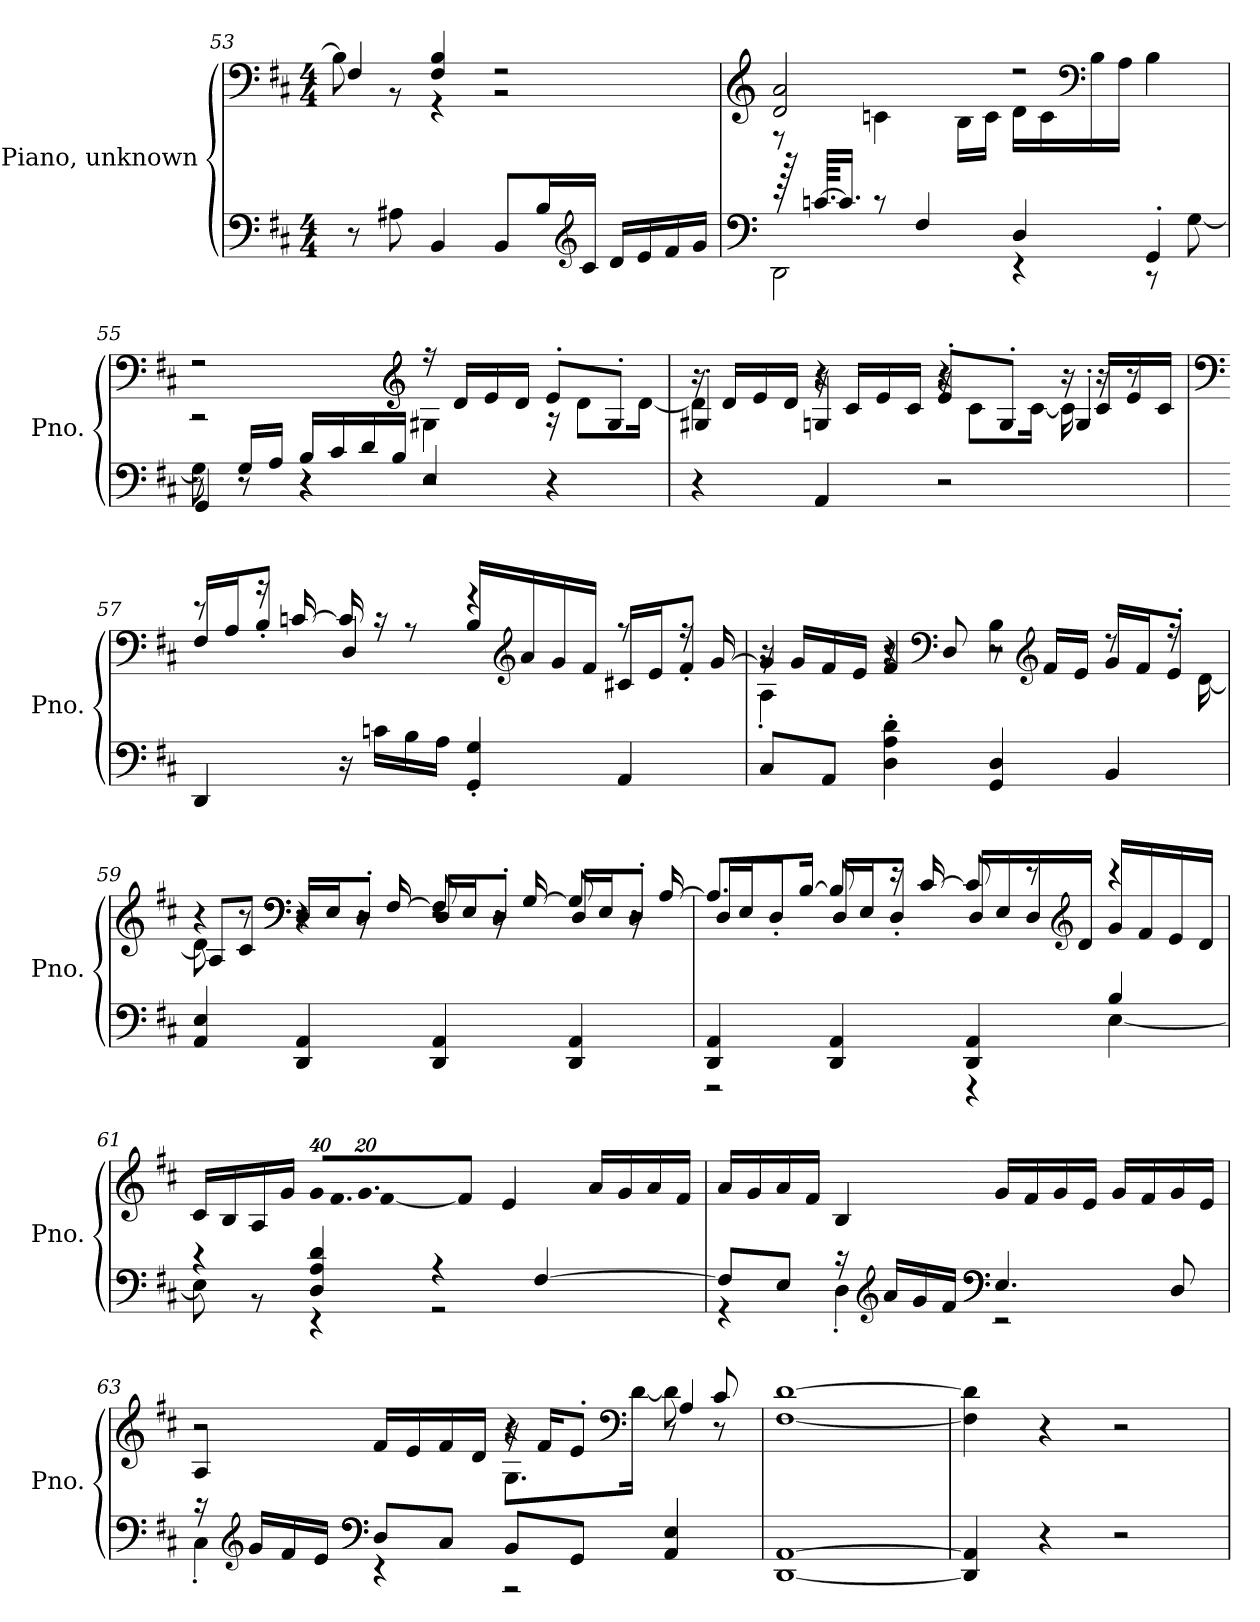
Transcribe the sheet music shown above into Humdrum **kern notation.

**kern	**kern
*part1	*part1
*staff2	*staff1
*I"Piano, unknown	*
*I'Pno.	*
*clefF4	*clefF4
*k[f#c#]	*k[f#c#]
*M4/4	*M4/4
=53	=53
*	*^
8r	4F#/	8B\]
8A#X\	.	8r
4BB/	4F#/ 4B/	4r
8BB/L	2r	2r
16B/L	.	.
*clefG2	*	*
16c#/JJ	.	.
16d/LL	.	.
16e/	.	.
16f#/	.	.
16g/JJ	.	.
!!LO:LB:g=z	!!
=54	=54	=54
*clefF4	*clefG2	*
*^	*	*
128r	2DD\	2d/ 2a/	8r
[64.cn/KKLL	.	.	.
16.c/JJ]	.	.	.
8r	.	.	4cn\
4F#/	.	.	.
.	.	.	16B\LL
.	.	.	16c\JJ
4D/	4r	2r	16d\LL
.	.	.	16c\
*	*	*clefF4	*
.	.	.	16B\
.	.	.	16A\JJ
4GG'/	8r	.	4B\
.	[8G\	.	.
=55	=55	=55	=55
*	*^	*	*
8r	8G\]	4GG/	2r	2r
16G/LL	8r	.	.	.
16A/JJ	.	.	.	.
16B/LL	4r	4r	.	.
16c#/	.	.	.	.
16d/	.	.	.	.
16B/JJ	.	.	.	.
*	*	*	*clefG2	*
4E/	2r	2r	16r	4G#X\
.	.	.	16d/LL	.
.	.	.	16e/	.
.	.	.	16d/JJ	.
4r	.	.	8e'/L	16r
.	.	.	.	8d\L
.	.	.	8G#'/J	.
.	.	.	.	[16d\Jk
*v	*v	*v	*	*
!!LO:LB:g=z
=56	=56	=56
*	*	*^
4r	16r	4d\]	4G#X'/
.	16d/LL	.	.
.	16e/	.	.
.	16d/JJ	.	.
4AA/	16r	4r	4Gn/
.	16c#/LL	.	.
.	16e/	.	.
.	16c#/JJ	.	.
2r	8e'/L	16r	4r
.	.	8c#\L	.
.	8G'/J	.	.
.	.	[16c#\Jk	.
.	16r	16c#\]	4G'/
.	16c#/LL	16r	.
.	16e/	8r	.
.	16c#/JJ	.	.
*	*v	*v	*v
=57	=57
*	*clefF4
*	*^
4DD/	8r	16F#/LL
.	.	16A/J
.	16r	8B'/J
.	[16cn/	.
16r	16c/]	4D/
16cn\LL	16r	.
16B\	8r	.
16A\JJ	.	.
4GG/' 4G/'	4r	16B/LL
*	*clefG2	*
.	.	16a/
.	.	16g/
.	.	16f#/JJ
4AA/	8r	16c#X/LL
.	.	16e/J
.	16r	8f#'/J
.	[16g/	.
!!LO:LB:g=z
=58	=58	=58
*	*	*^
8C#/L	4g/]	4A'\	16r
.	.	.	16g/LL
8AA/J	.	.	16f#/
.	.	.	16e/JJ
4D\' 4A\' 4d\'	4f#/	4r	8r
*	*clefF4	*	*
.	.	.	8D/
4GG/ 4D/	2r	4B\	8r
*	*clefG2	*	*
.	.	.	16f#/LL
.	.	.	16e/JJ
4BB/	.	8r	16g/LL
.	.	.	16f#/J
.	.	16r	8e'/J
.	.	[16d\	.
=59	=59	=59	=59
4AA/ 4E/	4r	8d\]	8A/L
.	.	8r	8c#/J
*	*clefF4	*	*
4DD/ 4AA/	8r	4r	16D/LL
.	.	.	16E/J
.	16r	.	8D'/J
.	[16F#/	.	.
4DD/ 4AA/	8F#/]	2r	16D/LL
.	.	.	16E/J
.	16r	.	8D'/J
.	[16G/	.	.
4DD/ 4AA/	8G/]	.	16D/LL
.	.	.	16E/J
.	16r	.	8D'/J
.	[16A/	.	.
*	*	*v	*v
!!LO:PB:g=z
=60	=60	=60
*^	*	*
4DD/ 4AA/	2r	8.A/L]	16D/LL
.	.	.	16E/J
.	.	.	8D'/J
.	.	[16B/Jk	.
4DD/ 4AA/	.	8B/]	16D/LL
.	.	.	16E/J
.	.	16r	8D'/J
.	.	[16c#/	.
4DD/ 4AA/	4r	8c#/]	16D/LL
.	.	.	16E/
.	.	8r	16D/
*	*	*clefG2	*
.	.	.	16d/JJ
4B/	[4E\	4r	16g/LL
.	.	.	16f#/
.	.	.	16e/
.	.	.	16d/JJ
*	*	*v	*v
=61	=61	=61
4r	8E\]	16c#/LL
.	.	16B/
.	8r	16A/
.	.	16g/JJ
*	*	*Xbrackettup
!	!	!LO:N:vis=32
4D/ 4A/ 4d/	4r	640%23g/LLL
!	!	!LO:N:vis=64.
.	.	640%17f#/L
!	!	!LO:N:vis=64.
.	.	640%17g/J
!	!	!LO:N:vis=32
.	.	[640%23f#/JJ
.	.	8f#/J]
4r	2r	4e/
[4F#/	.	16a/LL
.	.	16g/
.	.	16a/
.	.	16f#/JJ
!!LO:LB:g=z
=62	=62	=62
8F#/L]	4r	16a/LL
.	.	16g/
8E/J	.	16a/
.	.	16f#/JJ
16r	4D'\	4B/
*clefG2	*	*
16a/LL	.	.
16g/	.	.
16f#/JJ	.	.
*clefF4	*	*
4.E/	2r	16g/LL
.	.	16f#/
.	.	16g/
.	.	16e/JJ
.	.	16g/LL
.	.	16f#/
8D/	.	16g/
.	.	16e/JJ
=63	=63	=63
*	*	*^
*	*	*	*^
16r	4C#'\	4A/	2r	2r
*clefG2	*	*	*	*
16g/LL	.	.	.	.
16f#/	.	.	.	.
16e/JJ	.	.	.	.
*clefF4	*	*	*	*
8D/L	4r	16f#/LL	.	.
.	.	16e/	.	.
8C#/J	.	16f#/	.	.
.	.	16d/JJ	.	.
8BB/L	2r	16r	8.G\L	4r
.	.	16f#/KL	.	.
8GG/J	.	8e'/J	.	.
*	*	*clefF4	*	*
.	.	.	[16d\Jk	.
4AA/ 4E/	.	8r	8d\]	4A/
.	.	8c#/	8r	.
*v	*v	*	*	*
*	*v	*v	*v
=64	=64
[1DD [1AA	[1F# [1d
!!LO:LB:g=z
=65	=65
4DD/] 4AA/]	4F#\] 4d\]
4r	4r
2r	2r
=	=
*-	*-
